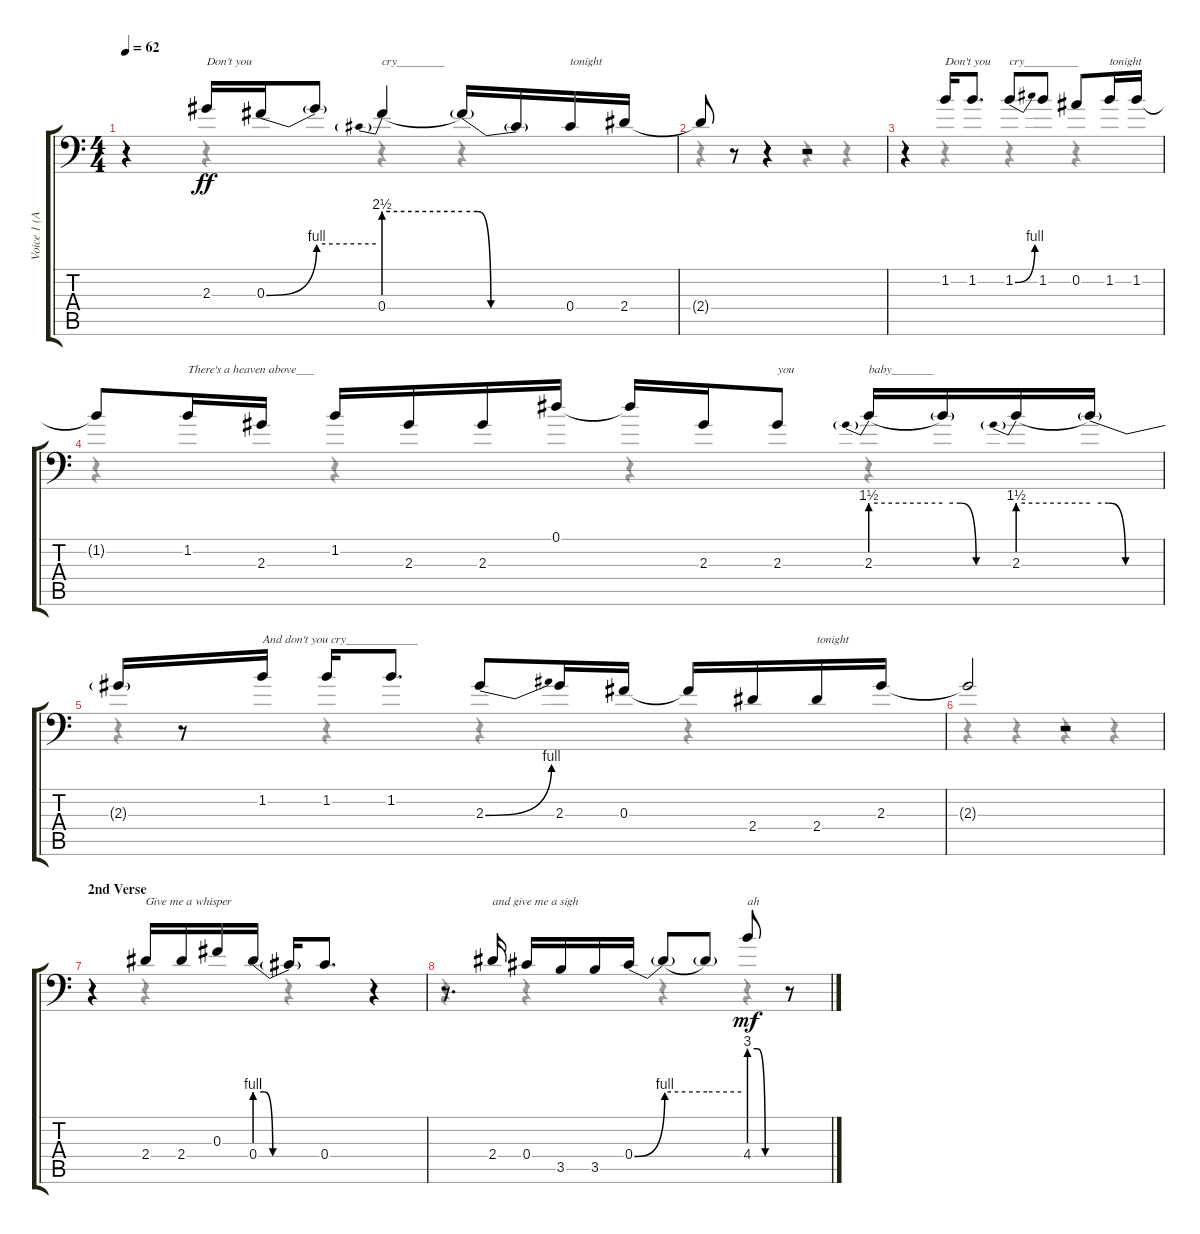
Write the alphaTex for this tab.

\track ("Voice 1 (Axl)" "Voice 1 (A") {instrument electricbasspick}
\staff {score tabs}
\tuning (Eb4 Bb3 Gb3 Db3 Ab2 Eb2) {hide}
\voice
\ts (4 4)
\tempo 62
\clef f4
\ks c
r.4{dy ff} 2.3.16{txt "Don't you"} 0.3{be (bend 0 0 60 4)}.16 0.3{be (hold 0 4 60 4) t}.8 0.4{be (prebend 0 10 60 10)}.4{txt "cry________"} 0.4{be (custom 0 10 15 10 30 0 60 0) t}.16 0.4{be (hold 0 0 60 0) t}.16 0.4.16{txt "tonight"} 2.4.16 |
2.4{t}.8 r.8 r.4 r.2 |
r.4 1.2.16{txt "Don't you"} 1.2.8{d} 1.2{be (bend 0 0 60 4)}.8{txt "cry_________"} 1.2.8 0.2.8 1.2.16{txt "tonight"} 1.2.16 |
1.2{t}.8 1.2.16{txt "There's a heaven above___"} 2.3.16 1.2.16 2.3.16 2.3.16 0.1.16 0.1{t}.16 2.3.16 2.3.8{txt "you"} 2.3{be (prebend 0 6 60 6)}.16{txt "baby_______"} 2.3{be (custom 0 6 15 6 30 0 60 0) t}.16 2.3{be (prebend 0 6 60 6)}.16 2.3{be (custom 0 6 15 6 30 0 60 0) t}.16 |
2.3{be (hold 0 0 60 0) t}.16 r.8 1.2.16{txt "And don't you cry____________"} 1.2.16 1.2.8{d} 2.3{be (bend 0 0 60 4)}.8 2.3.16 0.3.16 0.3{t}.16 2.4.16 2.4.16{txt "tonight"} 2.3.16 |
2.3{t}.2 r.2 |
\section ("" "2nd Verse")
r.4 2.4.16{txt "Give me a whisper"} 2.4.16 0.3.16 0.4{be (custom 0 4 15 4 30 0 60 0)}.16 0.4{be (hold 0 0 60 0) t}.16 0.4.8{d} r.4 |
r.8{d} 2.4.16{txt "and give me a sigh"} 0.4.16 3.5.16 3.5.16 0.4{be (bend 0 0 60 4)}.16 0.4{be (hold 0 4 60 4) t}.8 0.4{be (hold 0 4 60 4) t}.8 4.4{be (custom 0 12 15 12 30 0 60 0)}.8{txt "ah" dy mf} r.8
\voice
\clef f4
\ottava regular
\simile none
\ks c
r.4{dy f} r.4 r.4 r.4 |
r.4 r.4 r.4 r.4 |
r.4 r.4 r.4 r.4 |
r.4 r.4 r.4 r.4 |
r.4 r.4 r.4 r.4 |
r.4 r.4 r.4 r.4 |
r.4 r.4 r.4 r.4 |
r.4 r.4 r.4 r.4
